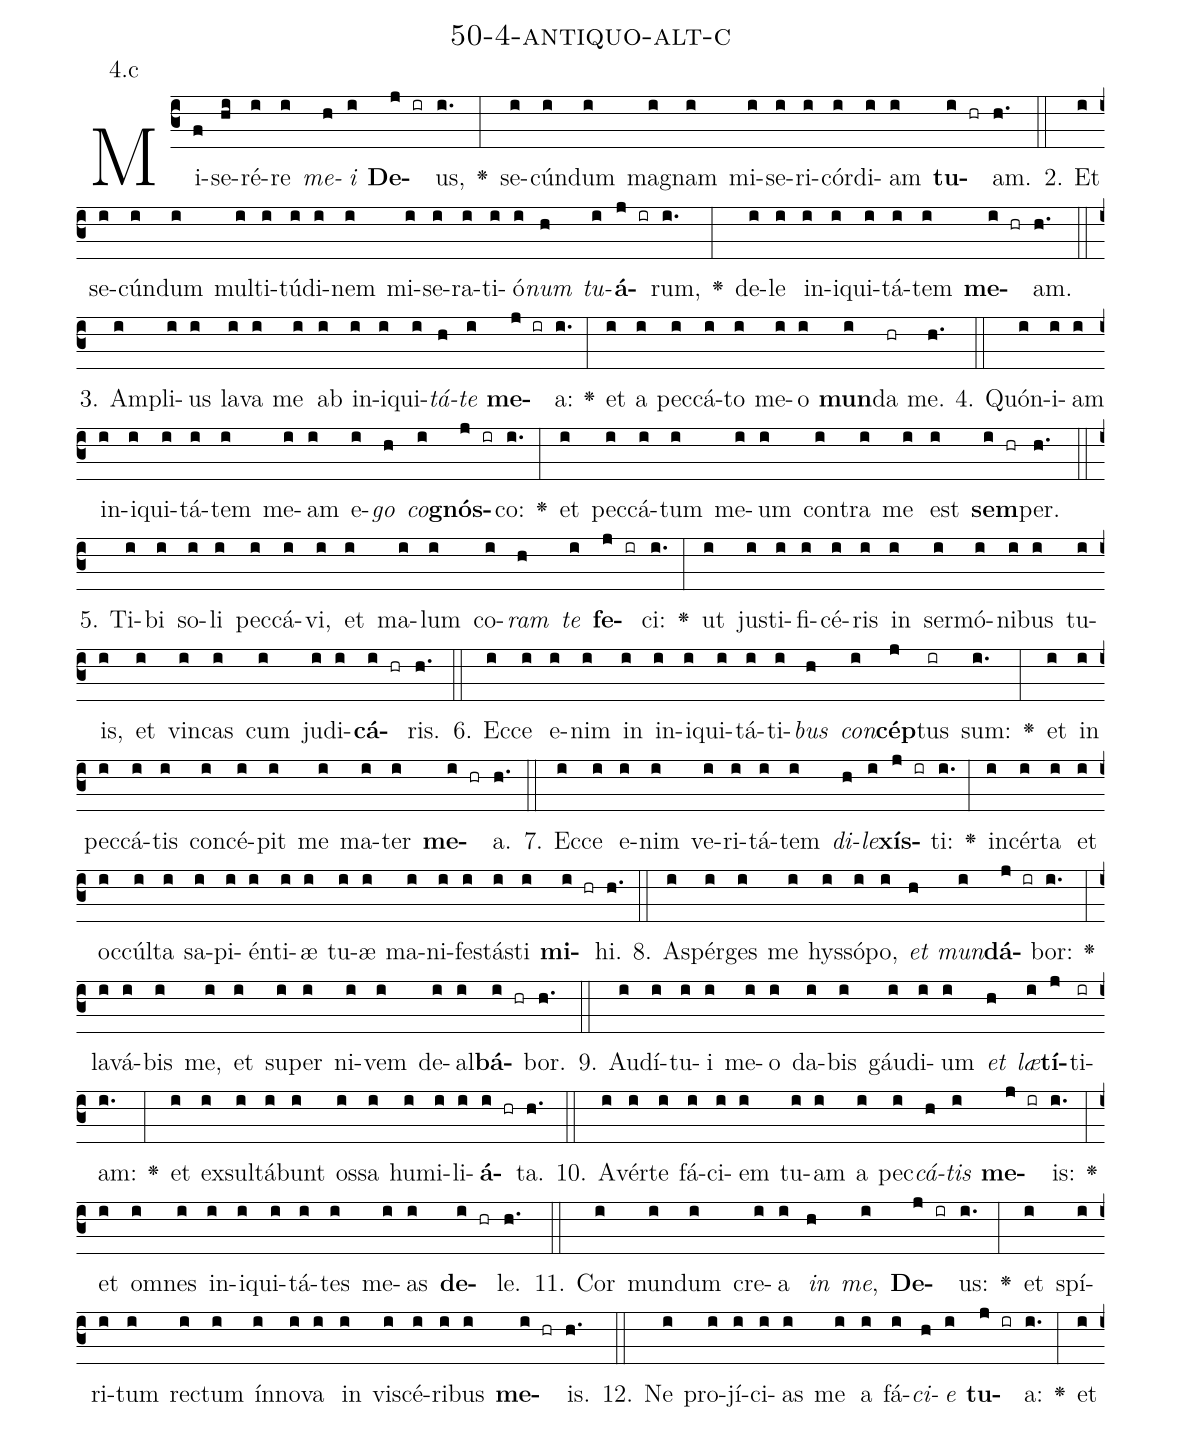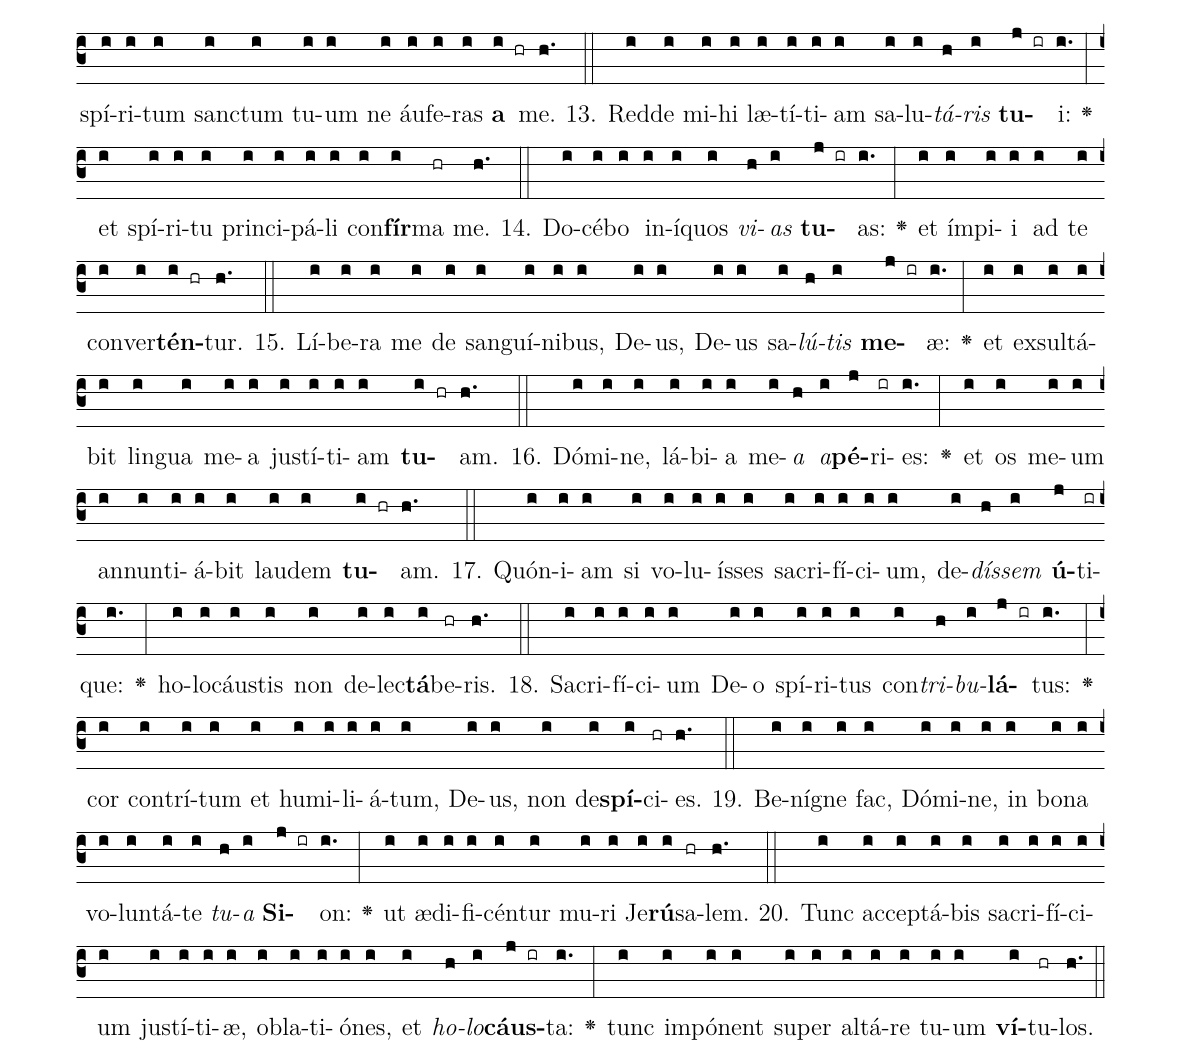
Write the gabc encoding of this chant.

name: 50-4-antiquo-alt-c;
annotation: 4.c;
%%
(c3)Mi(f)se(hi)ré(i)re(i) <i>me</i>(h)<i>i</i>(i) <b>De</b>(j ir)us,(i.) <v>\greheightstar</v>(:) se(i)cún(i)dum(i) ma(i)gnam(i) mi(i)se(i)ri(i)cór(i)di(i)am(i) <b>tu</b>(i hr)am.(h.) (::)
2. Et(i) se(i)cún(i)dum(i) mul(i)ti(i)tú(i)di(i)nem(i) mi(i)se(i)ra(i)ti(i)ó(i)<i>num</i>(h) <i>tu</i>(i)<b>á</b>(j ir)rum,(i.) <v>\greheightstar</v>(:) de(i)le(i) in(i)i(i)qui(i)tá(i)tem(i) <b>me</b>(i hr)am.(h.) (::)
3. Am(i)pli(i)us(i) la(i)va(i) me(i) ab(i) in(i)i(i)qui(i)<i>tá</i>(h)<i>te</i>(i) <b>me</b>(j ir)a:(i.) <v>\greheightstar</v>(:) et(i) a(i) pec(i)cá(i)to(i) me(i)o(i) <b>mun</b>(i)da(hr) me.(h.) (::)
4. Quón(i)i(i)am(i) in(i)i(i)qui(i)tá(i)tem(i) me(i)am(i) e(i)<i>go</i>(h) <i>co</i>(i)<b>gnós</b>(j ir)co:(i.) <v>\greheightstar</v>(:) et(i) pec(i)cá(i)tum(i) me(i)um(i) con(i)tra(i) me(i) est(i) <b>sem</b>(i hr)per.(h.) (::)
5. Ti(i)bi(i) so(i)li(i) pec(i)cá(i)vi,(i) et(i) ma(i)lum(i) co(i)<i>ram</i>(h) <i>te</i>(i) <b>fe</b>(j ir)ci:(i.) <v>\greheightstar</v>(:) ut(i) jus(i)ti(i)fi(i)cé(i)ris(i) in(i) ser(i)mó(i)ni(i)bus(i) tu(i)is,(i) et(i) vin(i)cas(i) cum(i) ju(i)di(i)<b>cá</b>(i hr)ris.(h.) (::)
6. Ec(i)ce(i) e(i)nim(i) in(i) in(i)i(i)qui(i)tá(i)ti(i)<i>bus</i>(h) <i>con</i>(i)<b>cép</b>(j)tus(ir) sum:(i.) <v>\greheightstar</v>(:) et(i) in(i) pec(i)cá(i)tis(i) con(i)cé(i)pit(i) me(i) ma(i)ter(i) <b>me</b>(i hr)a.(h.) (::)
7. Ec(i)ce(i) e(i)nim(i) ve(i)ri(i)tá(i)tem(i) <i>di</i>(h)<i>le</i>(i)<b>xís</b>(j ir)ti:(i.) <v>\greheightstar</v>(:) in(i)cér(i)ta(i) et(i) oc(i)cúl(i)ta(i) sa(i)pi(i)én(i)ti(i)æ(i) tu(i)æ(i) ma(i)ni(i)fes(i)tás(i)ti(i) <b>mi</b>(i hr)hi.(h.) (::)
8. A(i)spér(i)ges(i) me(i) hys(i)só(i)po,(i) <i>et</i>(h) <i>mun</i>(i)<b>dá</b>(j ir)bor:(i.) <v>\greheightstar</v>(:) la(i)vá(i)bis(i) me,(i) et(i) su(i)per(i) ni(i)vem(i) de(i)al(i)<b>bá</b>(i hr)bor.(h.) (::)
9. Au(i)dí(i)tu(i)i(i) me(i)o(i) da(i)bis(i) gáu(i)di(i)um(i) <i>et</i>(h) <i>læ</i>(i)<b>tí</b>(j)ti(ir)am:(i.) <v>\greheightstar</v>(:) et(i) ex(i)sul(i)tá(i)bunt(i) os(i)sa(i) hu(i)mi(i)li(i)<b>á</b>(i hr)ta.(h.) (::)
10. A(i)vér(i)te(i) fá(i)ci(i)em(i) tu(i)am(i) a(i) pec(i)<i>cá</i>(h)<i>tis</i>(i) <b>me</b>(j ir)is:(i.) <v>\greheightstar</v>(:) et(i) om(i)nes(i) in(i)i(i)qui(i)tá(i)tes(i) me(i)as(i) <b>de</b>(i hr)le.(h.) (::)
11. Cor(i) mun(i)dum(i) cre(i)a(i) <i>in</i>(h) <i>me</i>,(i) <b>De</b>(j ir)us:(i.) <v>\greheightstar</v>(:) et(i) spí(i)ri(i)tum(i) rec(i)tum(i) ín(i)no(i)va(i) in(i) vi(i)scé(i)ri(i)bus(i) <b>me</b>(i hr)is.(h.) (::)
12. Ne(i) pro(i)jí(i)ci(i)as(i) me(i) a(i) fá(i)<i>ci</i>(h)<i>e</i>(i) <b>tu</b>(j ir)a:(i.) <v>\greheightstar</v>(:) et(i) spí(i)ri(i)tum(i) sanc(i)tum(i) tu(i)um(i) ne(i) áu(i)fe(i)ras(i) <b>a</b>(i hr) me.(h.) (::)
13. Red(i)de(i) mi(i)hi(i) læ(i)tí(i)ti(i)am(i) sa(i)lu(i)<i>tá</i>(h)<i>ris</i>(i) <b>tu</b>(j ir)i:(i.) <v>\greheightstar</v>(:) et(i) spí(i)ri(i)tu(i) prin(i)ci(i)pá(i)li(i) con(i)<b>fír</b>(i)ma(hr) me.(h.) (::)
14. Do(i)cé(i)bo(i) in(i)í(i)quos(i) <i>vi</i>(h)<i>as</i>(i) <b>tu</b>(j ir)as:(i.) <v>\greheightstar</v>(:) et(i) ím(i)pi(i)i(i) ad(i) te(i) con(i)ver(i)<b>tén</b>(i hr)tur.(h.) (::)
15. Lí(i)be(i)ra(i) me(i) de(i) san(i)guí(i)ni(i)bus,(i) De(i)us,(i) De(i)us(i) sa(i)<i>lú</i>(h)<i>tis</i>(i) <b>me</b>(j ir)æ:(i.) <v>\greheightstar</v>(:) et(i) ex(i)sul(i)tá(i)bit(i) lin(i)gua(i) me(i)a(i) jus(i)tí(i)ti(i)am(i) <b>tu</b>(i hr)am.(h.) (::)
16. Dó(i)mi(i)ne,(i) lá(i)bi(i)a(i) me(i)<i>a</i>(h) <i>a</i>(i)<b>pé</b>(j)ri(ir)es:(i.) <v>\greheightstar</v>(:) et(i) os(i) me(i)um(i) an(i)nun(i)ti(i)á(i)bit(i) lau(i)dem(i) <b>tu</b>(i hr)am.(h.) (::)
17. Quón(i)i(i)am(i) si(i) vo(i)lu(i)ís(i)ses(i) sa(i)cri(i)fí(i)ci(i)um,(i) de(i)<i>dís</i>(h)<i>sem</i>(i) <b>ú</b>(j)ti(ir)que:(i.) <v>\greheightstar</v>(:) ho(i)lo(i)cáus(i)tis(i) non(i) de(i)lec(i)<b>tá</b>(i)be(hr)ris.(h.) (::)
18. Sa(i)cri(i)fí(i)ci(i)um(i) De(i)o(i) spí(i)ri(i)tus(i) con(i)<i>tri</i>(h)<i>bu</i>(i)<b>lá</b>(j ir)tus:(i.) <v>\greheightstar</v>(:) cor(i) con(i)trí(i)tum(i) et(i) hu(i)mi(i)li(i)á(i)tum,(i) De(i)us,(i) non(i) de(i)<b>spí</b>(i)ci(hr)es.(h.) (::)
19. Be(i)ní(i)gne(i) fac,(i) Dó(i)mi(i)ne,(i) in(i) bo(i)na(i) vo(i)lun(i)tá(i)te(i) <i>tu</i>(h)<i>a</i>(i) <b>Si</b>(j ir)on:(i.) <v>\greheightstar</v>(:) ut(i) æ(i)di(i)fi(i)cén(i)tur(i) mu(i)ri(i) Je(i)<b>rú</b>(i)sa(hr)lem.(h.) (::)
20. Tunc(i) ac(i)cep(i)tá(i)bis(i) sa(i)cri(i)fí(i)ci(i)um(i) jus(i)tí(i)ti(i)æ,(i) ob(i)la(i)ti(i)ó(i)nes,(i) et(i) <i>ho</i>(h)<i>lo</i>(i)<b>cáus</b>(j ir)ta:(i.) <v>\greheightstar</v>(:) tunc(i) im(i)pó(i)nent(i) su(i)per(i) al(i)tá(i)re(i) tu(i)um(i) <b>ví</b>(i)tu(hr)los.(h.) (::)
